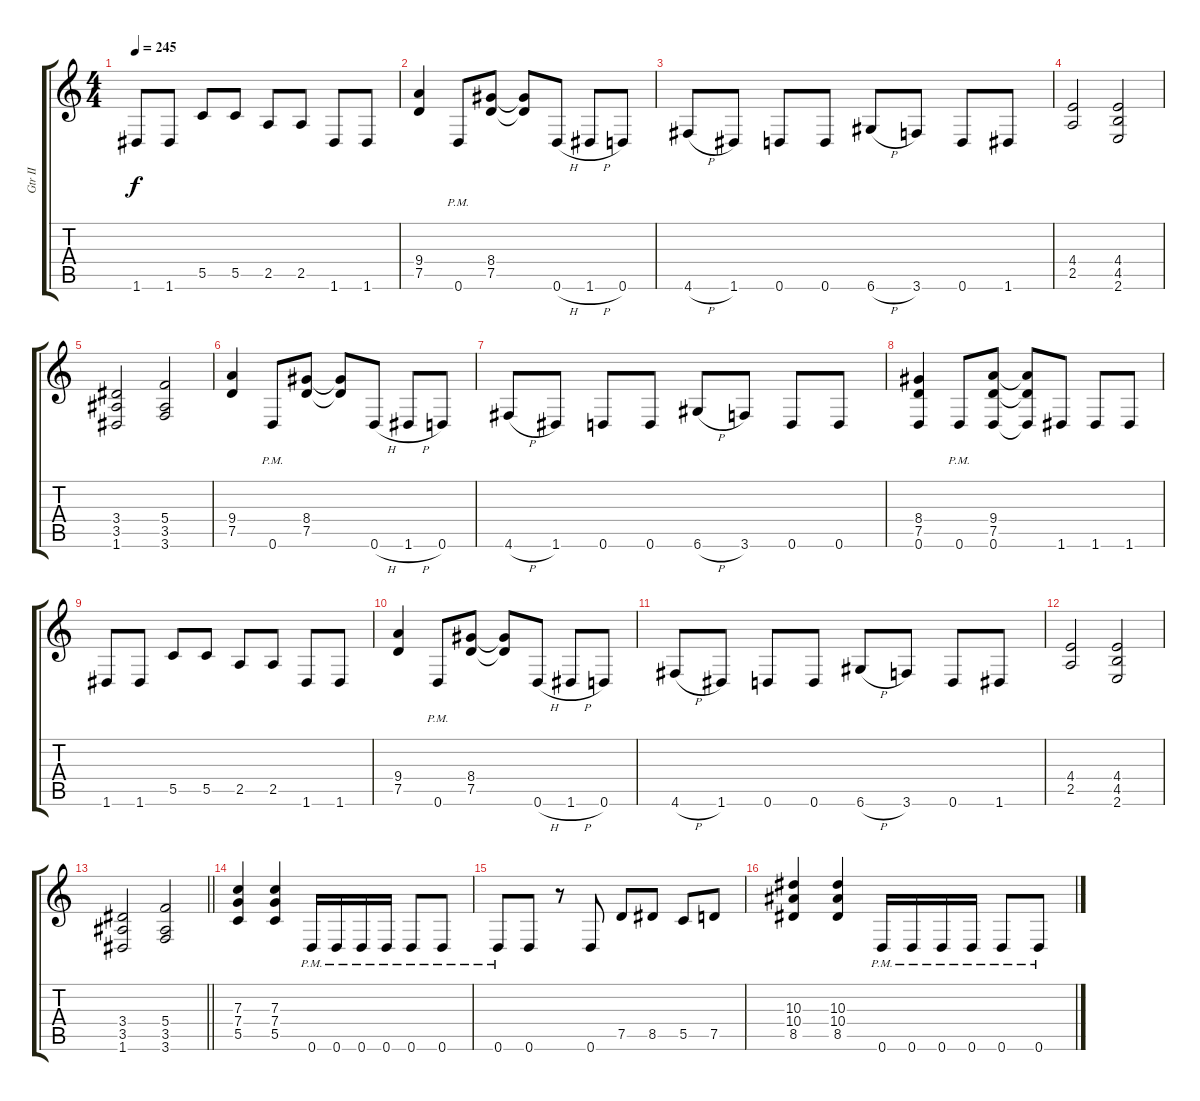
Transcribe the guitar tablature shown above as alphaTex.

\track ("Gtr II" "Gtr II") {instrument distortionguitar}
\staff {score tabs}
\tuning (D4 A3 F3 C3 G2 D2) {hide}
\ts (4 4)
\tempo 245
\clef g2
\ks c
1.6.8{dy f} 1.6.8 5.5.8 5.5.8 2.5.8 2.5.8 1.6.8 1.6.8 |
(9.4 7.5).4 0.6{pm}.8 (8.4 7.5).8 (8.4{t} 7.5{t}).8 0.6{h}.8 1.6{h}.8 0.6.8 |
4.6{h}.8 1.6.8 0.6.8 0.6.8 6.6{h}.8 3.6.8 0.6.8 1.6.8 |
(4.4 2.5).2 (4.4 4.5 2.6).2 |
(3.4 3.5 1.6).2 (5.4 3.5 3.6).2 |
(9.4 7.5).4 0.6{pm}.8 (8.4 7.5).8 (8.4{t} 7.5{t}).8 0.6{h}.8 1.6{h}.8 0.6.8 |
4.6{h}.8 1.6.8 0.6.8 0.6.8 6.6{h}.8 3.6.8 0.6.8 0.6.8 |
(8.4 7.5 0.6).4 0.6{pm}.8 (9.4 7.5 0.6).8 (9.4{t} 7.5{t} 0.6{t}).8 1.6.8 1.6.8 1.6.8 |
1.6.8 1.6.8 5.5.8 5.5.8 2.5.8 2.5.8 1.6.8 1.6.8 |
(9.4 7.5).4 0.6{pm}.8 (8.4 7.5).8 (8.4{t} 7.5{t}).8 0.6{h}.8 1.6{h}.8 0.6.8 |
4.6{h}.8 1.6.8 0.6.8 0.6.8 6.6{h}.8 3.6.8 0.6.8 1.6.8 |
(4.4 2.5).2 (4.4 4.5 2.6).2 |
\barLineRight lightlight
(3.4 3.5 1.6).2 (5.4 3.5 3.6).2 |
(7.3 7.4 5.5).4 (7.3 7.4 5.5).4 0.6{pm}.16 0.6{pm}.16 0.6{pm}.16 0.6{pm}.16 0.6{pm}.8 0.6{pm}.8 |
0.6{pm}.8 0.6.8 r.8 0.6.8 7.5.8 8.5.8 5.5.8 7.5.8 |
(10.3 10.4 8.5).4 (10.3 10.4 8.5).4 0.6{pm}.16 0.6{pm}.16 0.6{pm}.16 0.6{pm}.16 0.6{pm}.8 0.6{pm}.8
